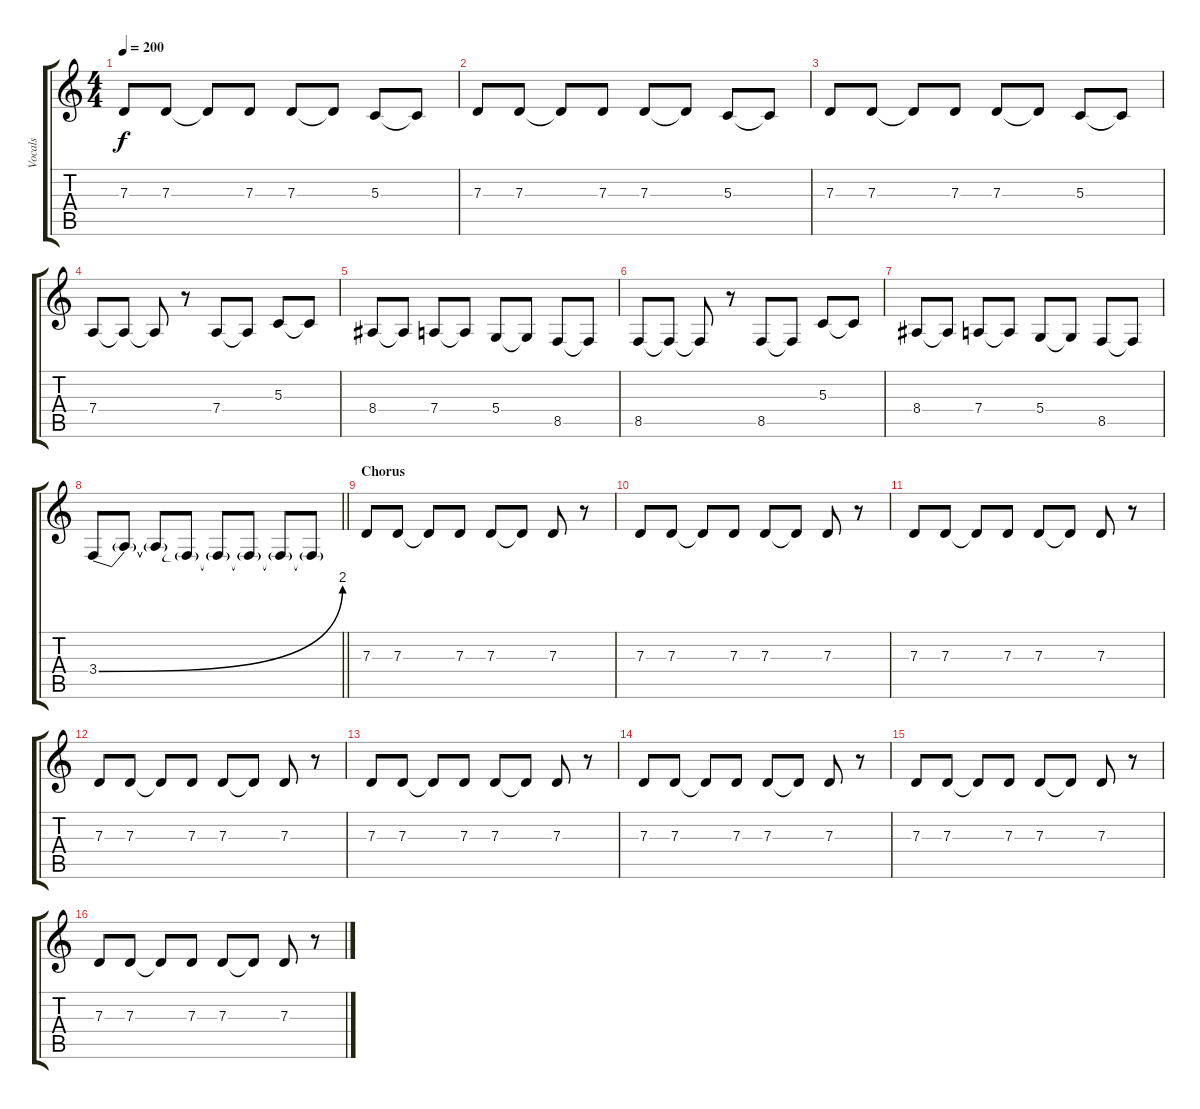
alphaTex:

\track ("Vocals" "Vocals") {instrument tenorsax}
\staff {score tabs}
\tuning (E4 B3 G3 D3 A2 E2) {hide}
\ts (4 4)
\tempo 200
\clef g2
\ks c
7.3.8{dy f} 7.3.8 7.3{t}.8 7.3.8 7.3.8 7.3{t}.8 5.3.8 5.3{t}.8 |
7.3.8 7.3.8 7.3{t}.8 7.3.8 7.3.8 7.3{t}.8 5.3.8 5.3{t}.8 |
7.3.8 7.3.8 7.3{t}.8 7.3.8 7.3.8 7.3{t}.8 5.3.8 5.3{t}.8 |
7.4.8 7.4{t}.8 7.4{t}.8 r.8 7.4.8 7.4{t}.8 5.3.8 5.3{t}.8 |
8.4.8 8.4{t}.8 7.4.8 7.4{t}.8 5.4.8 5.4{t}.8 8.5.8 8.5{t}.8 |
8.5.8 8.5{t}.8 8.5{t}.8 r.8 8.5.8 8.5{t}.8 5.3.8 5.3{t}.8 |
8.4.8 8.4{t}.8 7.4.8 7.4{t}.8 5.4.8 5.4{t}.8 8.5.8 8.5{t}.8 |
\barLineRight lightlight
3.4{be (bend 0 0 60 8)}.8 3.4{t}.8 3.4{t}.8 3.4{t}.8 3.4{t}.8 3.4{t}.8 3.4{t}.8 3.4{t}.8 |
\section ("" "Chorus")
7.3.8 7.3.8 7.3{t}.8 7.3.8 7.3.8 7.3{t}.8 7.3.8 r.8 |
7.3.8 7.3.8 7.3{t}.8 7.3.8 7.3.8 7.3{t}.8 7.3.8 r.8 |
7.3.8 7.3.8 7.3{t}.8 7.3.8 7.3.8 7.3{t}.8 7.3.8 r.8 |
7.3.8 7.3.8 7.3{t}.8 7.3.8 7.3.8 7.3{t}.8 7.3.8 r.8 |
7.3.8 7.3.8 7.3{t}.8 7.3.8 7.3.8 7.3{t}.8 7.3.8 r.8 |
7.3.8 7.3.8 7.3{t}.8 7.3.8 7.3.8 7.3{t}.8 7.3.8 r.8 |
7.3.8 7.3.8 7.3{t}.8 7.3.8 7.3.8 7.3{t}.8 7.3.8 r.8 |
7.3.8 7.3.8 7.3{t}.8 7.3.8 7.3.8 7.3{t}.8 7.3.8 r.8
